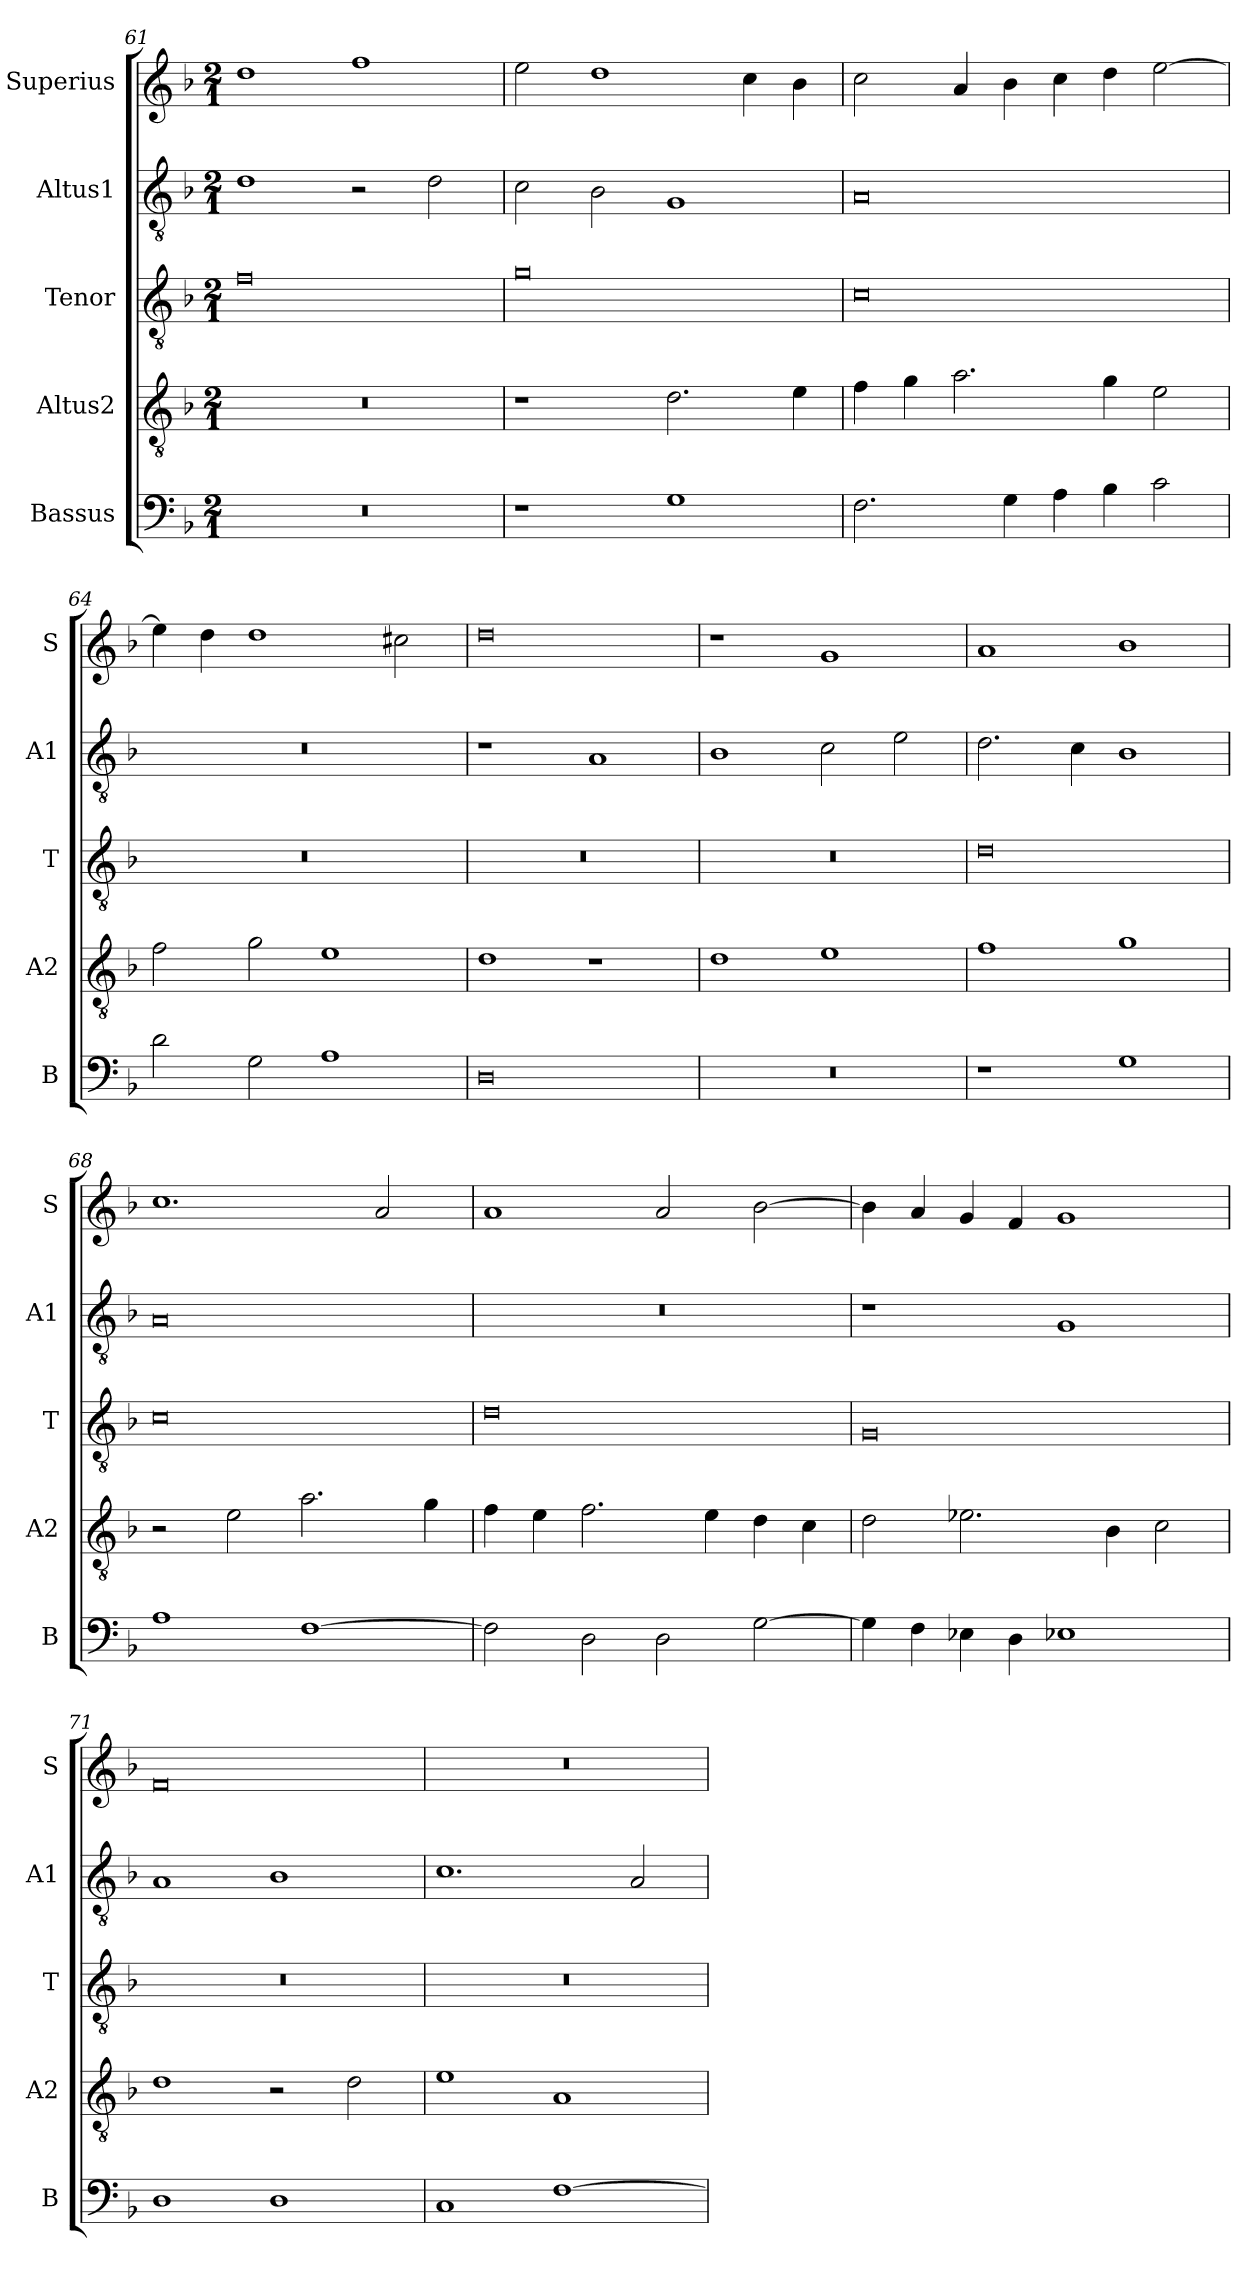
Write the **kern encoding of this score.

**kern	**kern	**kern	**kern	**kern
*part5	*part4	*part3	*part2	*part1
*staff5	*staff4	*staff3	*staff2	*staff1
*I"Bassus	*I"Altus2	*I"Tenor	*I"Altus1	*I"Superius
*I'B	*I'A2	*I'T	*I'A1	*I'S
*clefF4	*clefGv2	*clefGv2	*clefGv2	*clefG2
*k[b-]	*k[b-]	*k[b-]	*k[b-]	*k[b-]
*M2/1	*M2/1	*M2/1	*M2/1	*M2/1
=61	=61	=61	=61	=61
0r	0r	0f	1d	1dd
.	.	.	2r	1ff
.	.	.	2d\	.
=62	=62	=62	=62	=62
1r	1r	0g	2c\	2ee\
.	.	.	2B-\	1dd
1G	2.d\	.	1G	.
.	.	.	.	4cc\
.	4e\	.	.	4b-\
=63	=63	=63	=63	=63
2.F\	4f\	0c	0A	2cc\
.	4g\	.	.	.
.	2.a\	.	.	4a/
4G\	.	.	.	4b-\
4A\	.	.	.	4cc\
4B-\	4g\	.	.	4dd\
2c\	2e\	.	.	[2ee\
=64	=64	=64	=64	=64
2d\	2f\	0r	0r	4ee\]
.	.	.	.	4dd\
2G\	2g\	.	.	1dd
1A	1e	.	.	.
.	.	.	.	2cc#X\
=65	=65	=65	=65	=65
0D	1d	0r	1r	0dd
.	1r	.	1A	.
=66	=66	=66	=66	=66
0r	1d	0r	1B-	1r
.	1e	.	2c\	1g
.	.	.	2e\	.
=67	=67	=67	=67	=67
1r	1f	0d	2.d\	1a
.	.	.	4c\	.
1G	1g	.	1B-	1b-
=68	=68	=68	=68	=68
1A	2r	0c	0A	1.cc
.	2e\	.	.	.
[1F	2.a\	.	.	.
.	.	.	.	2a/
.	4g\	.	.	.
=69	=69	=69	=69	=69
2F\]	4f\	0d	0r	1a
.	4e\	.	.	.
2D\	2.f\	.	.	.
2D\	.	.	.	2a/
.	4e\	.	.	.
[2G\	4d\	.	.	[2b-\
.	4c\	.	.	.
=70	=70	=70	=70	=70
4G\]	2d\	0G	1r	4b-\]
4F\	.	.	.	4a/
4E-X\	2.e-X\	.	.	4g/
4D\	.	.	.	4f/
1E-X	.	.	1G	1g
.	4B-\	.	.	.
.	2c\	.	.	.
=71	=71	=71	=71	=71
1D	1d	0r	1A	0f
1D	2r	.	1B-	.
.	2d\	.	.	.
=72	=72	=72	=72	=72
1C	1e	0r	1.c	0r
[1F	1A	.	.	.
.	.	.	2A/	.
=	=	=	=	=
*-	*-	*-	*-	*-
